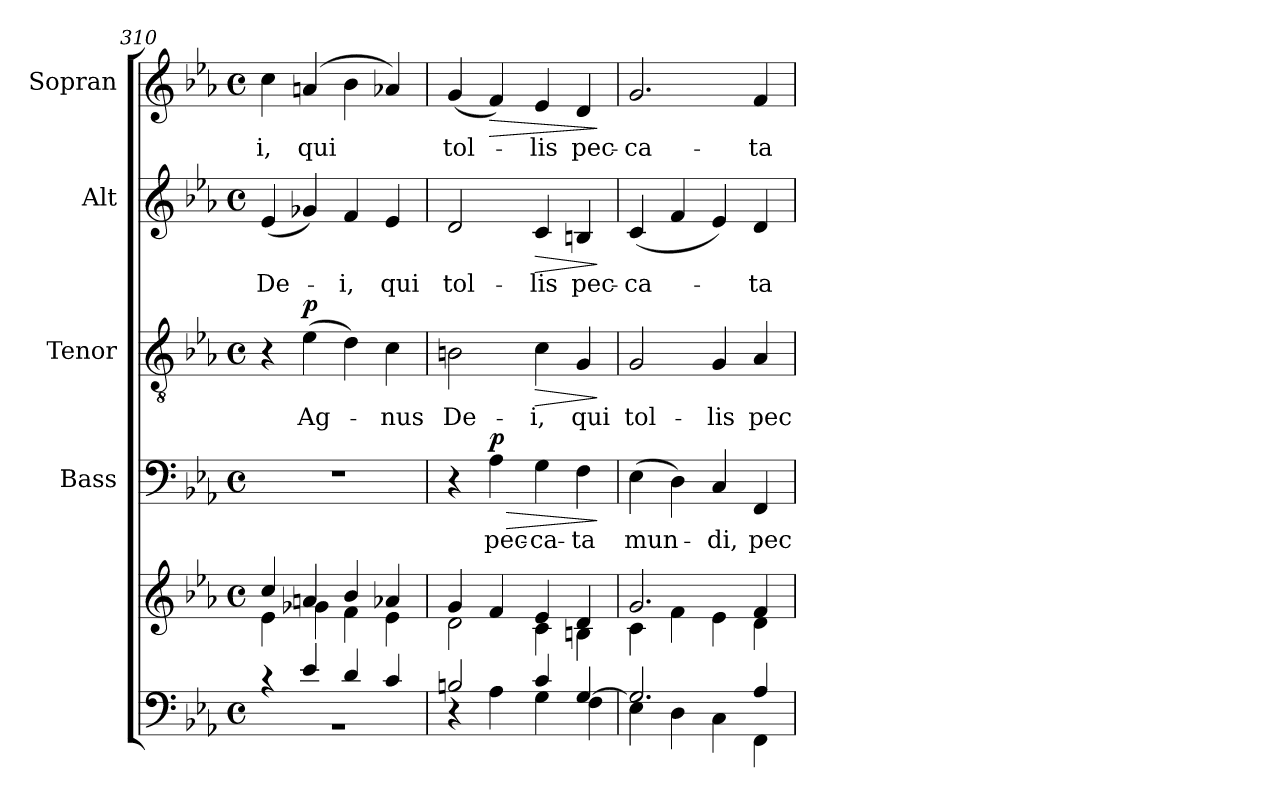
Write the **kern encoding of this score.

**kern	**kern	**kern	**text	**dynam	**kern	**text	**dynam	**kern	**text	**dynam	**kern	**text	**dynam
*part5	*part5	*part4	*part4	*part4	*part3	*part3	*part3	*part2	*part2	*part2	*part1	*part1	*part1
*staff6	*staff5	*staff4	*staff4	*staff4	*staff3	*staff3	*staff3	*staff2	*staff2	*staff2	*staff1	*staff1	*staff1
*	*	*I"Bass	*	*	*I"Tenor	*	*	*I"Alt	*	*	*I"Sopran	*	*
*	*	*I'B.	*	*	*I'T.	*	*	*I'A.	*	*	*I'S.	*	*
*clefF4	*clefG2	*clefF4	*	*	*clefGv2	*	*	*clefG2	*	*	*clefG2	*	*
*k[b-e-a-]	*k[b-e-a-]	*k[b-e-a-]	*	*	*k[b-e-a-]	*	*	*k[b-e-a-]	*	*	*k[b-e-a-]	*	*
*E-:	*E-:	*E-:	*	*	*E-:	*	*	*E-:	*	*	*E-:	*	*
*M4/4	*M4/4	*M4/4	*	*	*M4/4	*	*	*M4/4	*	*	*M4/4	*	*
*met(c)	*met(c)	*met(c)	*	*	*met(c)	*	*	*met(c)	*	*	*met(c)	*	*
=310	=310	=310	=310	=310	=310	=310	=310	=310	=310	=310	=310	=310	=310
*^	*^	*	*	*	*	*	*	*	*	*	*	*	*
!	!	!	!	!	!	!	!	!	!	!	!LO:LY:b	!	!	!LO:LY:b	!
4rc	1rBB	4cc/	4e-\	1r	.	.	4r	.	.	(<4e-/	De-	.	4cc\	-i,	.
!	!	!	!	!	!	!	!	!LO:LY:b	!LO:DY:a	!	!	!	!	!LO:LY:b	!
4e-/	.	4an/	4g-X\	.	.	.	(>4e-\	Ag-	p	4g-X/)	.	.	(4an/	qui	.
!	!	!	!	!	!	!	!	!	!	!	!LO:LY:b	!	!	!	!
4d/	.	4b-/	4f\	.	.	.	4d\)	.	.	4f/	-i,	.	4b-\	.	.
!	!	!	!	!	!	!	!	!LO:LY:b	!	!	!LO:LY:b	!	!	!	!
4c/	.	4a-X/	4e-\	.	.	.	4c\	-nus	.	4e-/	qui	.	4a-X/)	.	.
=311	=311	=311	=311	=311	=311	=311	=311	=311	=311	=311	=311	=311	=311	=311	=311
!	!	!	!	!	!	!	!	!LO:LY:b	!	!	!LO:LY:b	!	!	!LO:LY:b	!
2Bn/	4rC	4g/	2d\	4r	.	.	2Bn\	De-	.	2d/	tol-	.	(<4g/	tol-	.
!	!	!	!	!	!LO:LY:b	!LO:HP:b	!	!	!	!	!	!	!	!	!LO:HP:b
!	!	!	!	!	!	!LO:DY:n=1:a	!	!	!	!	!	!	!	!	!
.	4A-\	4f/	.	4A-\	pec-	> p	.	.	.	.	.	.	4f/)	.	>
!	!	!	!	!	!LO:LY:b	!	!	!LO:LY:b	!LO:HP:b	!	!LO:LY:b	!LO:HP:b	!	!LO:LY:b	!
4c/	4G\	4e-/	4c\	4G\	-ca-	.	4c\	-i,	>	4c/	-lis	>	4e-/	-lis	.
!	!	!	!	!	!LO:LY:b	!	!	!LO:LY:b	!	!	!LO:LY:b	!	!	!LO:LY:b	!
[>4G/	4F\	4d/	4Bn\	4F\	-ta	.	4G/	qui	.	4Bn/	pec-	.	4d/	pec-	.
*v	*v	*	*	*	*	*	*	*	*	*	*	*	*	*	*
*	*v	*v	*	*	*	*	*	*	*	*	*	*	*	*
.	.	.	.	]	.	.	]	.	.	]	.	.	]
=312	=312	=312	=312	=312	=312	=312	=312	=312	=312	=312	=312	=312	=312
*^	*^	*	*	*	*	*	*	*	*	*	*	*	*
!	!	!	!	!	!LO:LY:b	!	!	!LO:LY:b	!	!	!LO:LY:b	!	!	!LO:LY:b	!
2.G/]	4E-\	2.g/	4c\	(>4E-\	mun-	.	2G/	tol-	.	(<4c/	-ca-	.	2.g/	-ca-	.
.	4D\	.	4f\	4D\)	.	.	.	.	.	4f/	.	.	.	.	.
!	!	!	!	!	!LO:LY:b	!	!	!LO:LY:b	!	!	!	!	!	!	!
.	4C\	.	4e-\	4C/	-di,	.	4G/	-lis	.	4e-/)	.	.	.	.	.
!	!	!	!	!	!LO:LY:b	!	!	!LO:LY:b	!	!	!LO:LY:b	!	!	!LO:LY:b	!
4A-/	4FF\	4f/	4d\	4FF/	pec-	.	4A-/	pec-	.	4d/	-ta	.	4f/	-ta	.
*v	*v	*	*	*	*	*	*	*	*	*	*	*	*	*	*
*	*v	*v	*	*	*	*	*	*	*	*	*	*	*	*
=	=	=	=	=	=	=	=	=	=	=	=	=	=
*-	*-	*-	*-	*-	*-	*-	*-	*-	*-	*-	*-	*-	*-
